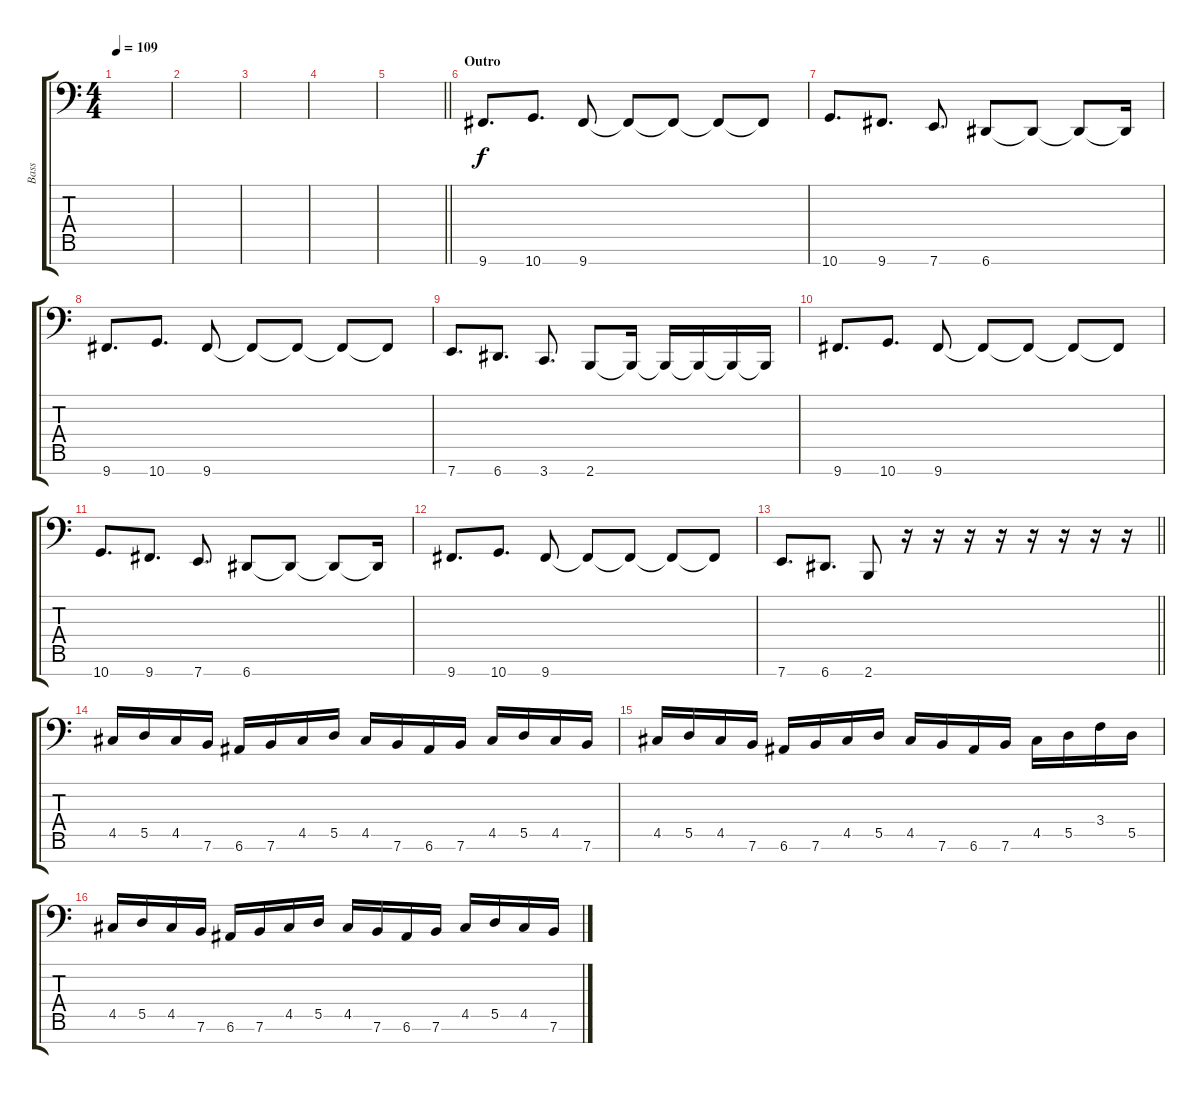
\track ("Bass" "Bass") {instrument electricbasspick}
\staff {score tabs}
\tuning (E3 B2 G2 D2 A1 E1 A0) {hide}
\ts (4 4)
\tempo 109
\clef f4
\ks c
|
|
|
|
\barLineRight lightlight
|
\section ("" "Outro")
9.7.8{d} 10.7.8{d} 9.7.8 9.7{t}.8 9.7{t}.8 9.7{t}.8 9.7{t}.8 |
10.7.8{d} 9.7.8{d} 7.7.8{d} 6.7.8 6.7{t}.8 6.7{t}.8 6.7{t}.16 |
9.7.8{d} 10.7.8{d} 9.7.8 9.7{t}.8 9.7{t}.8 9.7{t}.8 9.7{t}.8 |
7.7.8{d} 6.7.8{d} 3.7.8{d} 2.7.8 2.7{t}.16 2.7{t}.16 2.7{t}.16 2.7{t}.16 2.7{t}.16 |
9.7.8{d} 10.7.8{d} 9.7.8 9.7{t}.8 9.7{t}.8 9.7{t}.8 9.7{t}.8 |
10.7.8{d} 9.7.8{d} 7.7.8{d} 6.7.8 6.7{t}.8 6.7{t}.8 6.7{t}.16 |
9.7.8{d} 10.7.8{d} 9.7.8 9.7{t}.8 9.7{t}.8 9.7{t}.8 9.7{t}.8 |
\barLineRight lightlight
7.7.8{d} 6.7.8{d} 2.7.8 r.16 r.16 r.16 r.16 r.16 r.16 r.16 r.16 |
4.5.16 5.5.16 4.5.16 7.6.16 6.6.16 7.6.16 4.5.16 5.5.16 4.5.16 7.6.16 6.6.16 7.6.16 4.5.16 5.5.16 4.5.16 7.6.16 |
4.5.16 5.5.16 4.5.16 7.6.16 6.6.16 7.6.16 4.5.16 5.5.16 4.5.16 7.6.16 6.6.16 7.6.16 4.5.16 5.5.16 3.4.16 5.5.16 |
4.5.16 5.5.16 4.5.16 7.6.16 6.6.16 7.6.16 4.5.16 5.5.16 4.5.16 7.6.16 6.6.16 7.6.16 4.5.16 5.5.16 4.5.16 7.6.16
